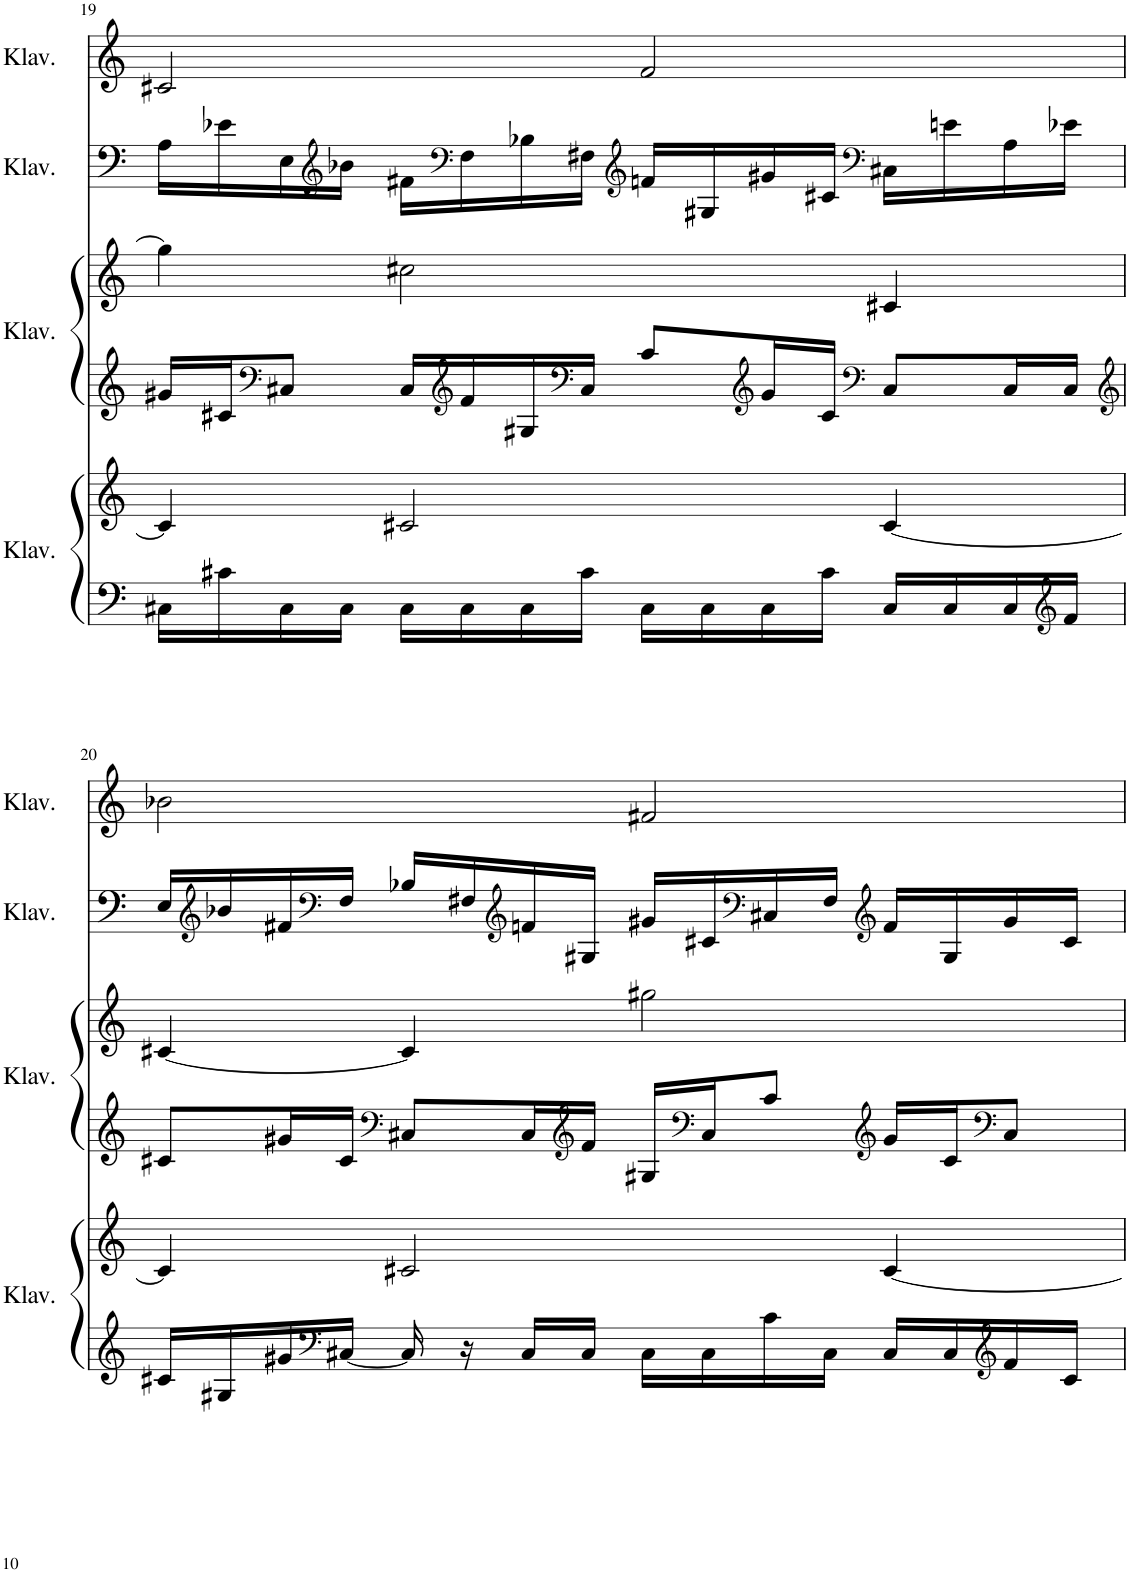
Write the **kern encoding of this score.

**kern	**kern	**kern	**kern	**kern	**kern
*part4	*part4	*part3	*part3	*part2	*part1
*staff6	*staff5	*staff4	*staff3	*staff2	*staff1
*I"Klavier	*	*I"Klavier	*	*I"Klavier	*I"Klavier
*I'Klav.	*	*I'Klav.	*	*I'Klav.	*I'Klav.
!!LO:PB:g=z
*clefF4	*clefG2	*clefG2	*clefG2	*clefF4	*clefG2
*k[]	*k[]	*k[]	*k[]	*k[]	*k[]
*M4/4	*M4/4	*M4/4	*M4/4	*M4/4	*M4/4
=19	=19	=19	=19	=19	=19
16C#X\LL	4c#/]	16g#X/LL	4gg#\]	16A\LL	2c#X/
16c#X\	.	16c#X/J	.	16e-X\	.
*	*	*clefF4	*	*	*
16C#\	.	8C#X/J	.	16E\	.
*	*	*	*	*clefG2	*
16C#\JJ	.	.	.	16b-X\JJ	.
16C#\LL	2c#X/	16C#/LL	2cc#X\	16f#X\LL	.
*	*	*clefG2	*	*clefF4	*
16C#\	.	16f/	.	16F\	.
16C#\	.	16G#X/	.	16B-X\	.
*	*	*clefF4	*	*	*
16c#\JJ	.	16C#/JJ	.	16F#X\JJ	.
*	*	*	*	*clefG2	*
16C#\LL	.	8c#/L	.	16fn/LL	2f/
16C#\	.	.	.	16G#X/	.
*	*	*clefG2	*	*	*
16C#\	.	16g#/L	.	16g#X/	.
16c#\JJ	.	16c#/JJ	.	16c#X/JJ	.
*	*	*clefF4	*	*clefF4	*
16C#/LL	[4c#/	8C#/L	4c#X/	16C#X\LL	.
16C#/	.	.	.	16en\	.
16C#/	.	16C#/L	.	16A\	.
*clefG2	*	*	*	*	*
16f/JJ	.	16C#/JJ	.	16e-X\JJ	.
!!LO:LB:g=z
=20	=20	=20	=20	=20	=20
*	*	*clefG2	*	*	*
16c#X/LL	4c#/]	8c#X/L	[4c#X/	16E/LL	2b-X\
*	*	*	*	*clefG2	*
16G#X/	.	.	.	16b-X/	.
16g#X/	.	16g#X/L	.	16f#X/	.
*clefF4	*	*	*	*clefF4	*
[16C#X/JJ	.	16c#/JJ	.	16F/JJ	.
*	*	*clefF4	*	*	*
16C#/]	2c#X/	8C#X/L	4c#/]	16B-X/LL	.
16r	.	.	.	16F#X/	.
*	*	*	*	*clefG2	*
16C#/LL	.	16C#/L	.	16fn/	.
*	*	*clefG2	*	*	*
16C#/JJ	.	16f/JJ	.	16G#X/JJ	.
16C#\LL	.	16G#X/LL	2gg#X\	16g#X/LL	2f#X/
*	*	*clefF4	*	*	*
16C#\	.	16C#/J	.	16c#X/	.
*	*	*	*	*clefF4	*
16c#\	.	8c#/J	.	16C#X/	.
16C#\JJ	.	.	.	16F#/JJ	.
*	*	*clefG2	*	*clefG2	*
16C#/LL	[4c#/	16g#/LL	.	16f/LL	.
16C#/	.	16c#/J	.	16G#/	.
*clefG2	*	*clefF4	*	*	*
16f/	.	8C#/J	.	16g#/	.
16c#/JJ	.	.	.	16c#/JJ	.
=	=	=	=	=	=
*-	*-	*-	*-	*-	*-
